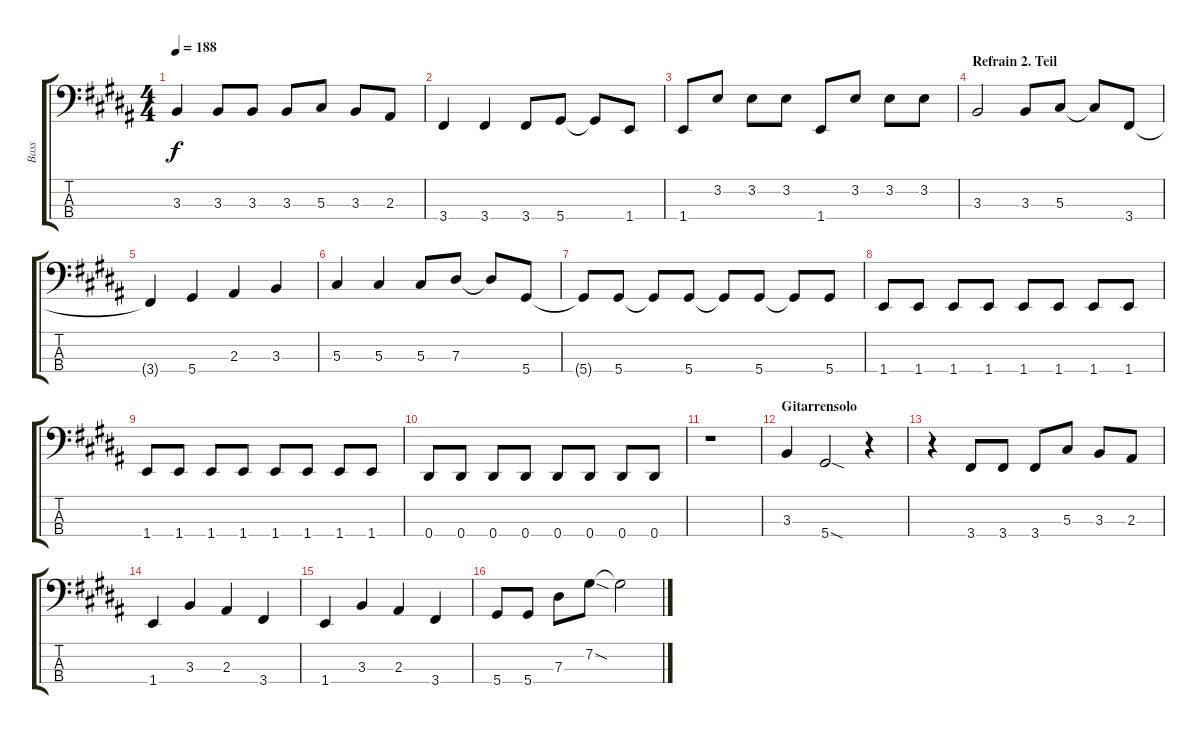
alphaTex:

\track ("Bass" "Bass") {instrument electricbasspick}
\staff {score tabs}
\tuning (Gb2 Db2 Ab1 Eb1) {hide}
\ts (4 4)
\tempo 188
\clef f4
\ks b
3.3{t}.4{dy f} 3.3.8 3.3.8 3.3.8 5.3.8 3.3.8 2.3.8 |
3.4.4 3.4.4 3.4.8 5.4.8 5.4{t}.8 1.4.8 |
1.4.8 3.2.8 3.2.8 3.2.8 1.4.8 3.2.8 3.2.8 3.2.8 |
\section ("" "Refrain 2. Teil")
3.3.2 3.3.8 5.3.8 5.3{t}.8 3.4.8 |
3.4{t}.4 5.4.4 2.3.4 3.3.4 |
5.3.4 5.3.4 5.3.8 7.3.8 7.3{t}.8 5.4.8 |
5.4{t}.8 5.4.8 5.4{t}.8 5.4.8 5.4{t}.8 5.4.8 5.4{t}.8 5.4.8 |
1.4.8 1.4.8 1.4.8 1.4.8 1.4.8 1.4.8 1.4.8 1.4.8 |
1.4.8 1.4.8 1.4.8 1.4.8 1.4.8 1.4.8 1.4.8 1.4.8 |
0.4.8 0.4.8 0.4.8 0.4.8 0.4.8 0.4.8 0.4.8 0.4.8 |
r.1 |
\section ("" "Gitarrensolo")
3.3.4 5.4{sod}.2 r.4 |
r.4 3.4.8 3.4.8 3.4.8 5.3.8 3.3.8 2.3.8 |
1.4.4 3.3.4 2.3.4 3.4.4 |
1.4.4 3.3.4 2.3.4 3.4.4 |
5.4.8 5.4.8 7.3.8 7.2{sod}.8 7.2{t}.2
